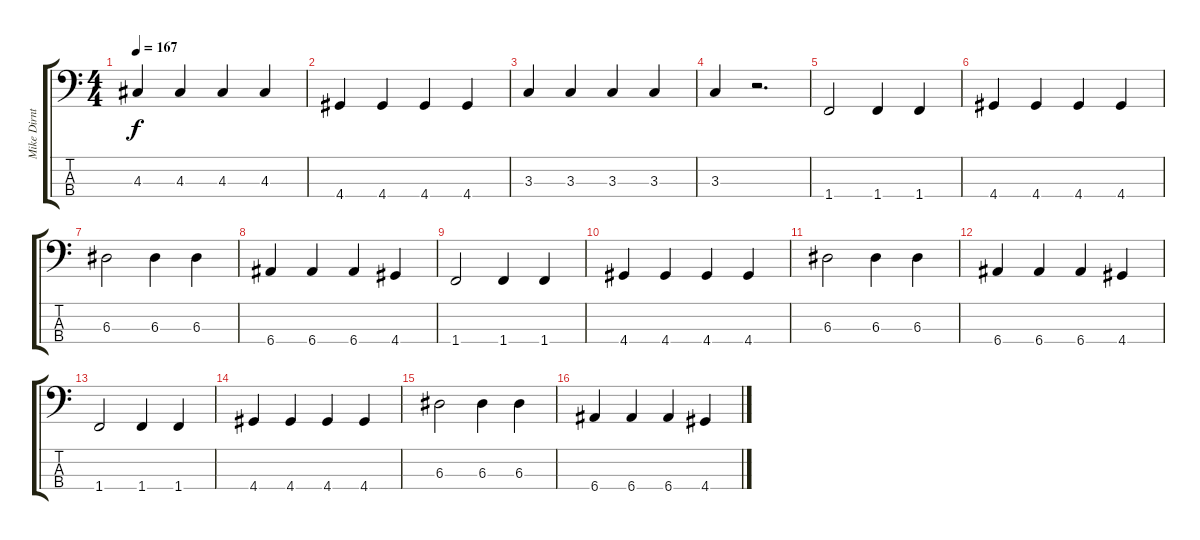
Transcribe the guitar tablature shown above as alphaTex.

\track ("Mike Dirnt (Bass)" "Mike Dirnt") {instrument acousticbass}
\staff {score tabs}
\tuning (G2 D2 A1 E1) {hide}
\ts (4 4)
\tempo 167
\clef f4
\ks c
4.3.4{dy f} 4.3.4 4.3.4 4.3.4 |
4.4.4 4.4.4 4.4.4 4.4.4 |
3.3.4 3.3.4 3.3.4 3.3.4 |
3.3.4 r.2{d} |
1.4.2{instrument electricbassfinger} 1.4.4 1.4.4 |
4.4.4 4.4.4 4.4.4 4.4.4 |
6.3.2 6.3.4 6.3.4 |
6.4.4 6.4.4 6.4.4 4.4.4 |
1.4.2 1.4.4 1.4.4 |
4.4.4 4.4.4 4.4.4 4.4.4 |
6.3.2 6.3.4 6.3.4 |
6.4.4 6.4.4 6.4.4 4.4.4 |
1.4.2 1.4.4 1.4.4 |
4.4.4 4.4.4 4.4.4 4.4.4 |
6.3.2 6.3.4 6.3.4 |
6.4.4 6.4.4 6.4.4 4.4.4
